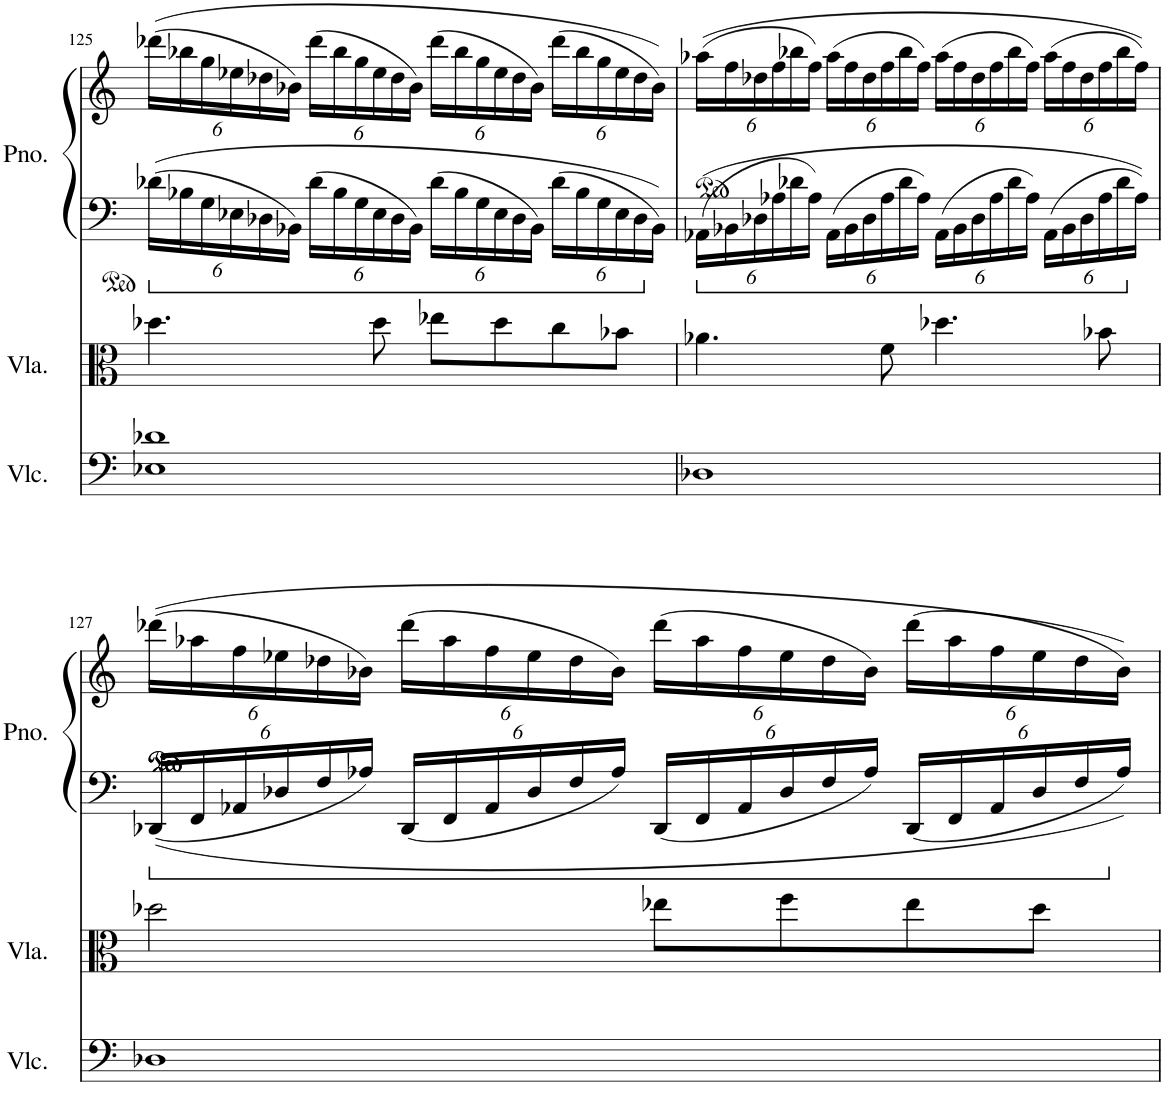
**kern	**kern	**kern	**kern
*part3	*part2	*part1	*part1
*staff4	*staff3	*staff2	*staff1
*I"Violoncello	*I"Viola	*I"Piano	*
*I'Vlc.	*I'Vla.	*I'Pno.	*
!!LO:PB:g=z
*clefF4	*clefC3	*clefF4	*clefG2
*k[]	*k[]	*k[]	*k[]
*M4/4	*M4/4	*M4/4	*M4/4
*	*	*Xbrackettup	*Xbrackettup
=125	=125	=125	=125
1E-X 1d-X	4.dd-X\	24d-X\LL	((24ddd-X\LL
.	.	24B-X\	24bb-X\
.	.	24G\	24gg\
.	.	24E-X\	24ee-X\
.	.	24D-X\	24dd-X\
.	.	24BB-X\JJ	24b-X\JJ)
.	.	24d-\LL	(24ddd-\LL
.	.	24B-\	24bb-\
.	.	24G\	24gg\
.	8dd-\	24E-\	24ee-\
.	.	24D-\	24dd-\
.	.	24BB-\JJ	24b-\JJ)
.	8ee-X\L	24d-\LL	(24ddd-\LL
.	.	24B-\	24bb-\
.	.	24G\	24gg\
.	8dd-\	24E-\	24ee-\
.	.	24D-\	24dd-\
.	.	24BB-\JJ	24b-\JJ)
.	8cc\	24d-\LL	(24ddd-\LL
.	.	24B-\	24bb-\
.	.	24G\	24gg\
.	8b-X\J	24E-\	24ee-\
.	.	24D-\	24dd-\
.	.	24BB-\JJ	24b-\JJ))
=126	=126	=126	=126
1D-X	4.a-X\	24AA-X\LL	((24aa-X\LL
.	.	24BB-X\	24ff\
.	.	24D-X\	24dd-X\
.	.	24A-X\	24ff\
.	.	24d-X\	24bb-X\
.	.	24A-\JJ	24ff\JJ)
.	.	24AA-\LL	(24aa-\LL
.	.	24BB-\	24ff\
.	.	24D-\	24dd-\
.	8f\	24A-\	24ff\
.	.	24d-\	24bb-\
.	.	24A-\JJ	24ff\JJ)
.	4.dd-X\	24AA-\LL	(24aa-\LL
.	.	24BB-\	24ff\
.	.	24D-\	24dd-\
.	.	24A-\	24ff\
.	.	24d-\	24bb-\
.	.	24A-\JJ	24ff\JJ)
.	.	24AA-\LL	(24aa-\LL
.	.	24BB-\	24ff\
.	.	24D-\	24dd-\
.	8b-X\	24A-\	24ff\
.	.	24d-\	24bb-\
.	.	24A-\JJ	24ff\JJ))
!!LO:LB:g=z
=127	=127	=127	=127
1D-X	2dd-X\	24DD-X/LL	((24ddd-X\LL
.	.	24FF/	24aa-X\
.	.	24AA-X/	24ff\
.	.	24D-X/	24ee-X\
.	.	24F/	24dd-X\
.	.	24A-X/JJ	24b-X\JJ)
.	.	24DD-/LL	(24ddd-\LL
.	.	24FF/	24aa-\
.	.	24AA-/	24ff\
.	.	24D-/	24ee-\
.	.	24F/	24dd-\
.	.	24A-/JJ	24b-\JJ)
.	8ee-X\L	24DD-/LL	(24ddd-\LL
.	.	24FF/	24aa-\
.	.	24AA-/	24ff\
.	8ff\	24D-/	24ee-\
.	.	24F/	24dd-\
.	.	24A-/JJ	24b-\JJ)
.	8ee-\	24DD-/LL	(24ddd-\LL
.	.	24FF/	24aa-\
.	.	24AA-/	24ff\
.	8dd-\J	24D-/	24ee-\
.	.	24F/	24dd-\
.	.	24A-/JJ	24b-\JJ))
=	=	=	=
*-	*-	*-	*-
